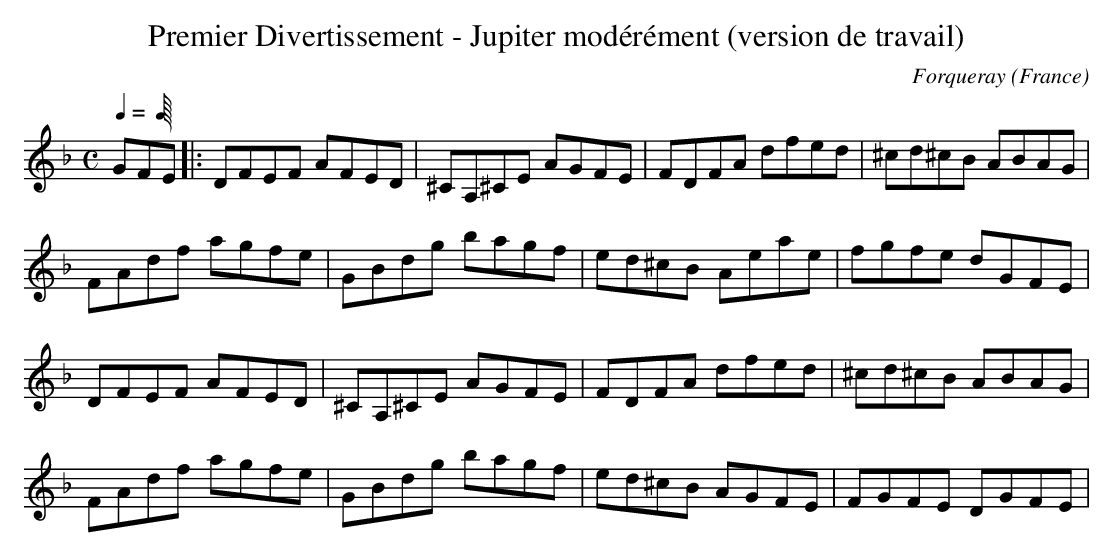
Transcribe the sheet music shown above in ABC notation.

X:1
T:Premier Divertissement - Jupiter modérément (version de travail)
C:Forqueray
O:France
M:C
L:1/8
Q:1/47
K:Dm
GFE |: DFEF AFED | ^CA,^CE AGFE | FDFA dfed | ^cd^cB ABAG |
FAdf  agfe | GBdg bagf | ed^cB  Aeae | fgfe dGFE |
DFEF AFED | ^CA,^CE AGFE | FDFA dfed | ^cd^cB ABAG |
FAdf  agfe | GBdg bagf | ed^cB  AGFE | FGFE DGFE |
